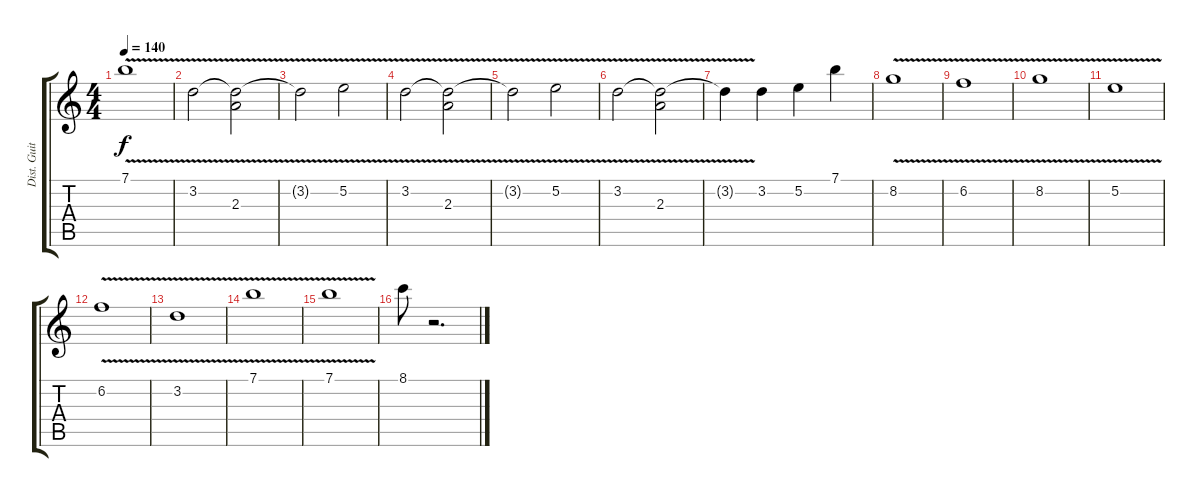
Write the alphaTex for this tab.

\track ("Dist. Guitar 3" "Dist. Guit") {instrument distortionguitar}
\staff {score tabs}
\tuning (E4 B3 G3 D3 A2 E2) {hide}
\ts (4 4)
\tempo 140
\clef g2
\ks c
7.1{v}.1{dy f} |
3.2{v}.2 (3.2{v t} 2.3{v}).2 |
3.2{v t}.2 5.2{v}.2 |
3.2{v}.2 (3.2{v t} 2.3{v}).2 |
3.2{v t}.2 5.2{v}.2 |
3.2{v}.2 (3.2{v t} 2.3{v}).2 |
3.2{v t}.4 3.2.4 5.2.4 7.1.4 |
8.2{v}.1 |
6.2{v}.1 |
8.2{v}.1 |
5.2{v}.1 |
6.2{v}.1 |
3.2{v}.1 |
7.1{v}.1 |
7.1{v}.1 |
8.1.8 r.2{d}
